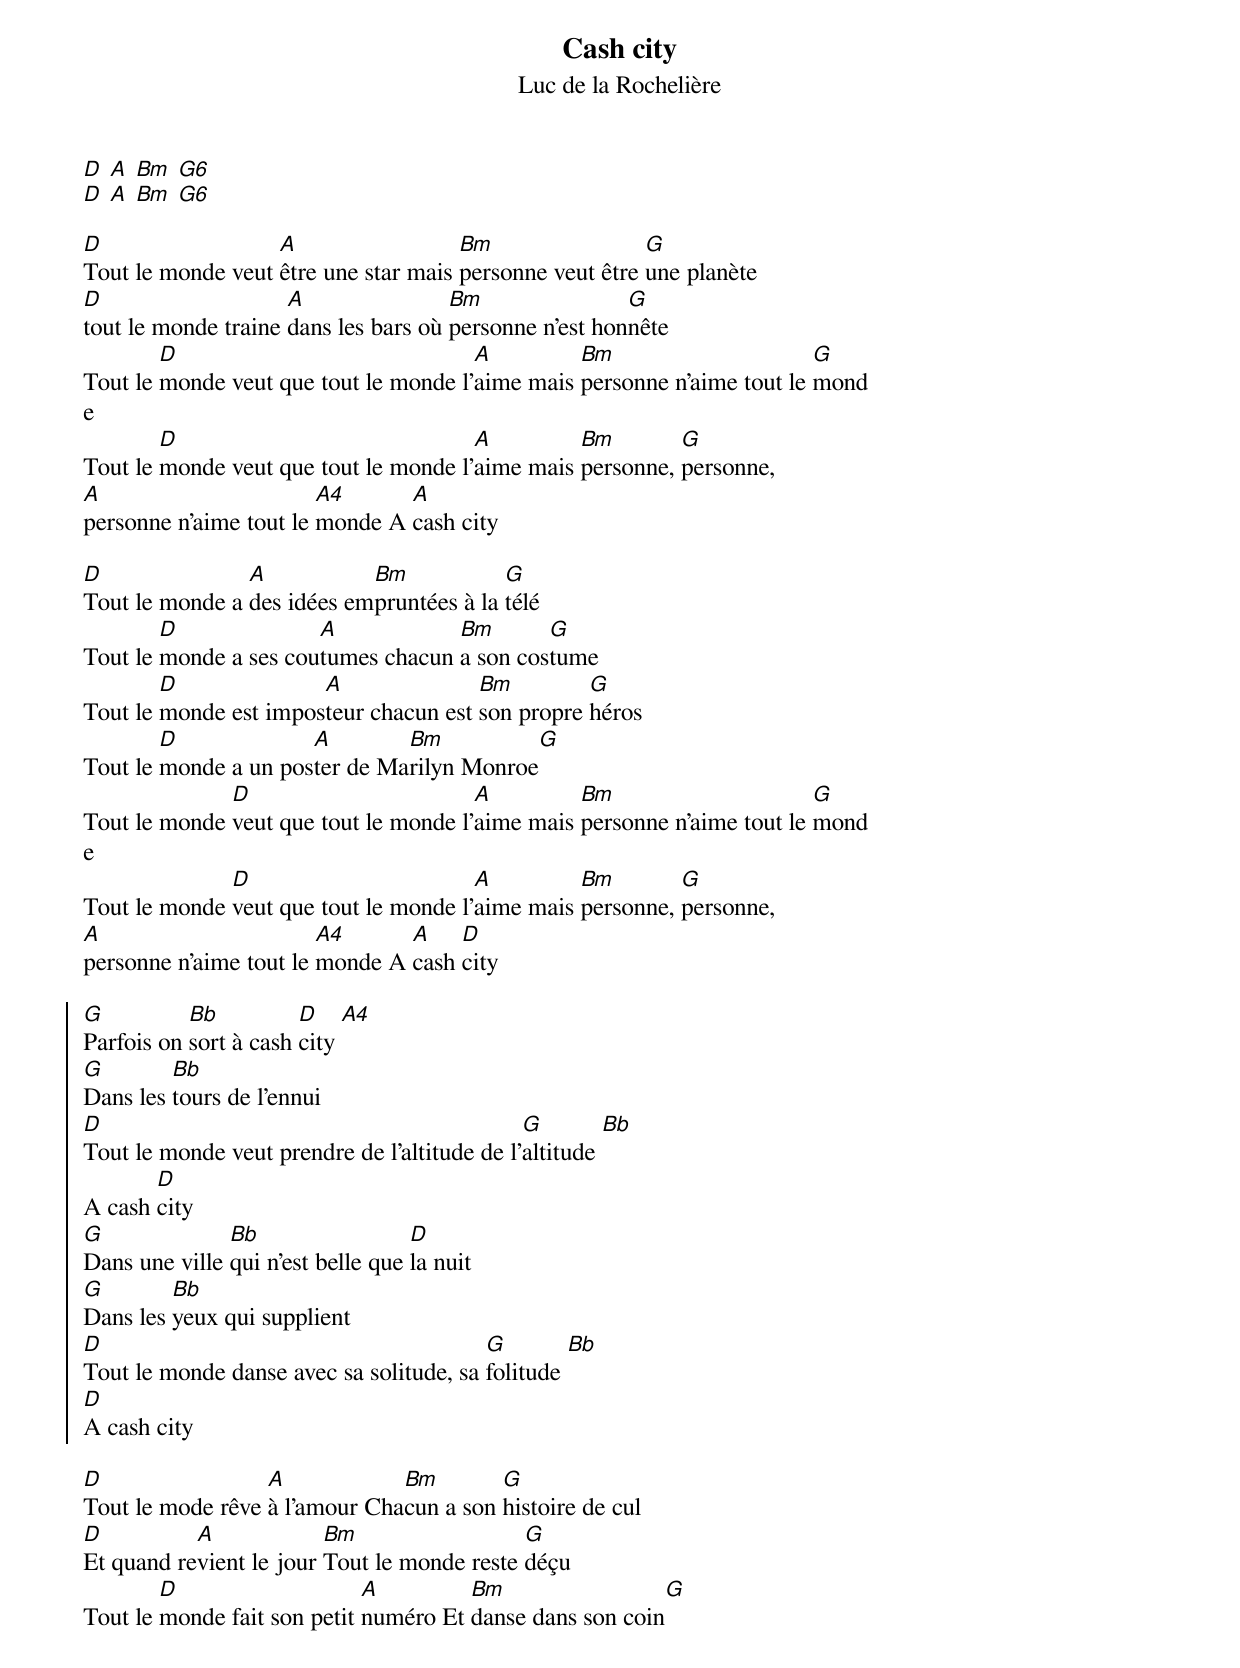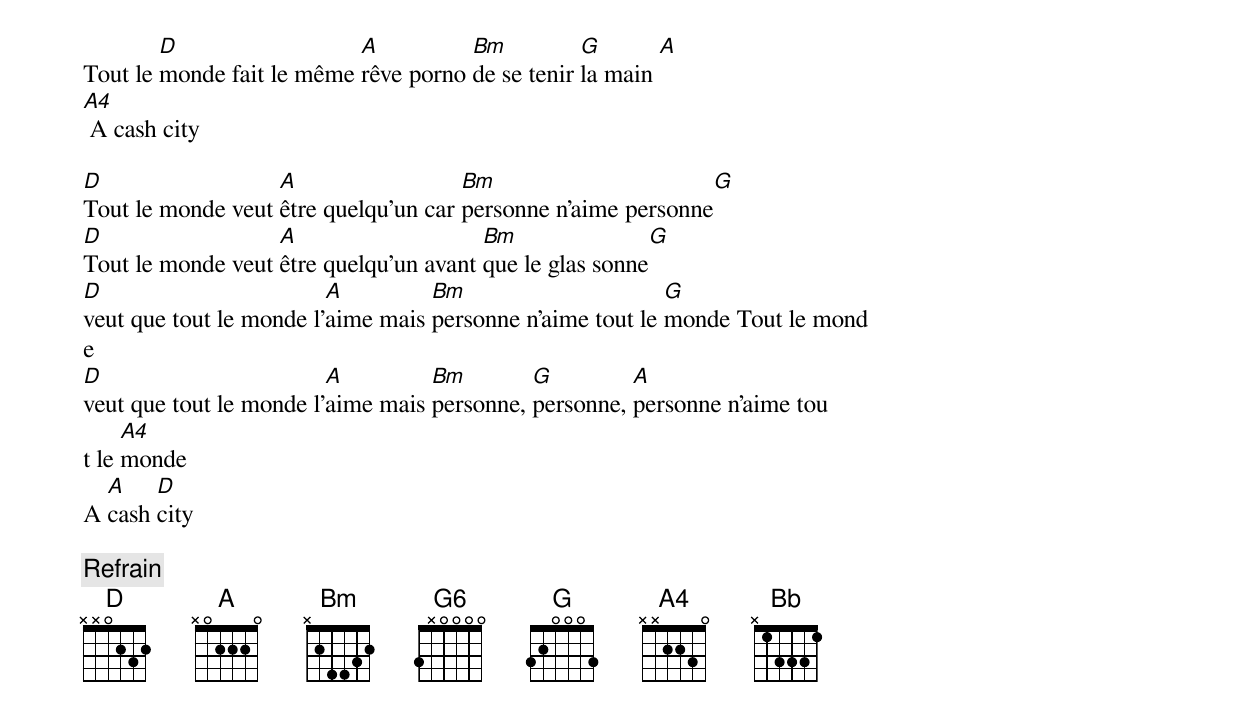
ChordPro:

{t:Cash city}
{st:Luc de la Rochelière}

[D] [A] [Bm] [G6]
[D] [A] [Bm] [G6]

[D]Tout le monde veut [A]être une star mais [Bm]personne veut être [G]une planète
[D]tout le monde traine [A]dans les bars où [Bm]personne n'est hon[G]nête
Tout le [D]monde veut que tout le monde l'[A]aime mais [Bm]personne n'aime tout le [G]mond
e
Tout le [D]monde veut que tout le monde l'[A]aime mais [Bm]personne, [G]personne,
[A]personne n'aime tout le [A4]monde A [A]cash city

[D]Tout le monde a [A]des idées em[Bm]pruntées à la [G]télé
Tout le [D]monde a ses cou[A]tumes chacun [Bm]a son cos[G]tume
Tout le [D]monde est impos[A]teur chacun est [Bm]son propre [G]héros
Tout le [D]monde a un pos[A]ter de Ma[Bm]rilyn Monroe[G]
Tout le monde [D]veut que tout le monde l'[A]aime mais [Bm]personne n'aime tout le [G]mond
e
Tout le monde [D]veut que tout le monde l'[A]aime mais [Bm]personne, [G]personne,
[A]personne n'aime tout le [A4]monde A [A]cash [D]city

{soc}
[G]Parfois on [Bb]sort à cash [D]city [A4]
[G]Dans les [Bb]tours de l'ennui
[D]Tout le monde veut prendre de l'altitude de l'[G]altitude [Bb]
A cash [D]city
[G]Dans une ville [Bb]qui n'est belle que [D]la nuit
[G]Dans les [Bb]yeux qui supplient
[D]Tout le monde danse avec sa solitude, sa [G]folitude [Bb]
[D]A cash city
{eoc}

[D]Tout le mode rêve [A]à l'amour Cha[Bm]cun a son [G]histoire de cul
[D]Et quand re[A]vient le jour [Bm]Tout le monde reste [G]déçu
Tout le [D]monde fait son petit [A]numéro Et [Bm]danse dans son coin[G]
Tout le [D]monde fait le même [A]rêve porno [Bm]de se tenir [G]la main [A]
[A4] A cash city

[D]Tout le monde veut [A]être quelqu'un car [Bm]personne n'aime personne[G]
[D]Tout le monde veut [A]être quelqu'un avant [Bm]que le glas sonne[G]
[D]veut que tout le monde l'[A]aime mais [Bm]personne n'aime tout le [G]monde Tout le mond
e
[D]veut que tout le monde l'[A]aime mais [Bm]personne, [G]personne, [A]personne n'aime tou
t le [A4]monde
A [A]cash [D]city

{c:Refrain}
